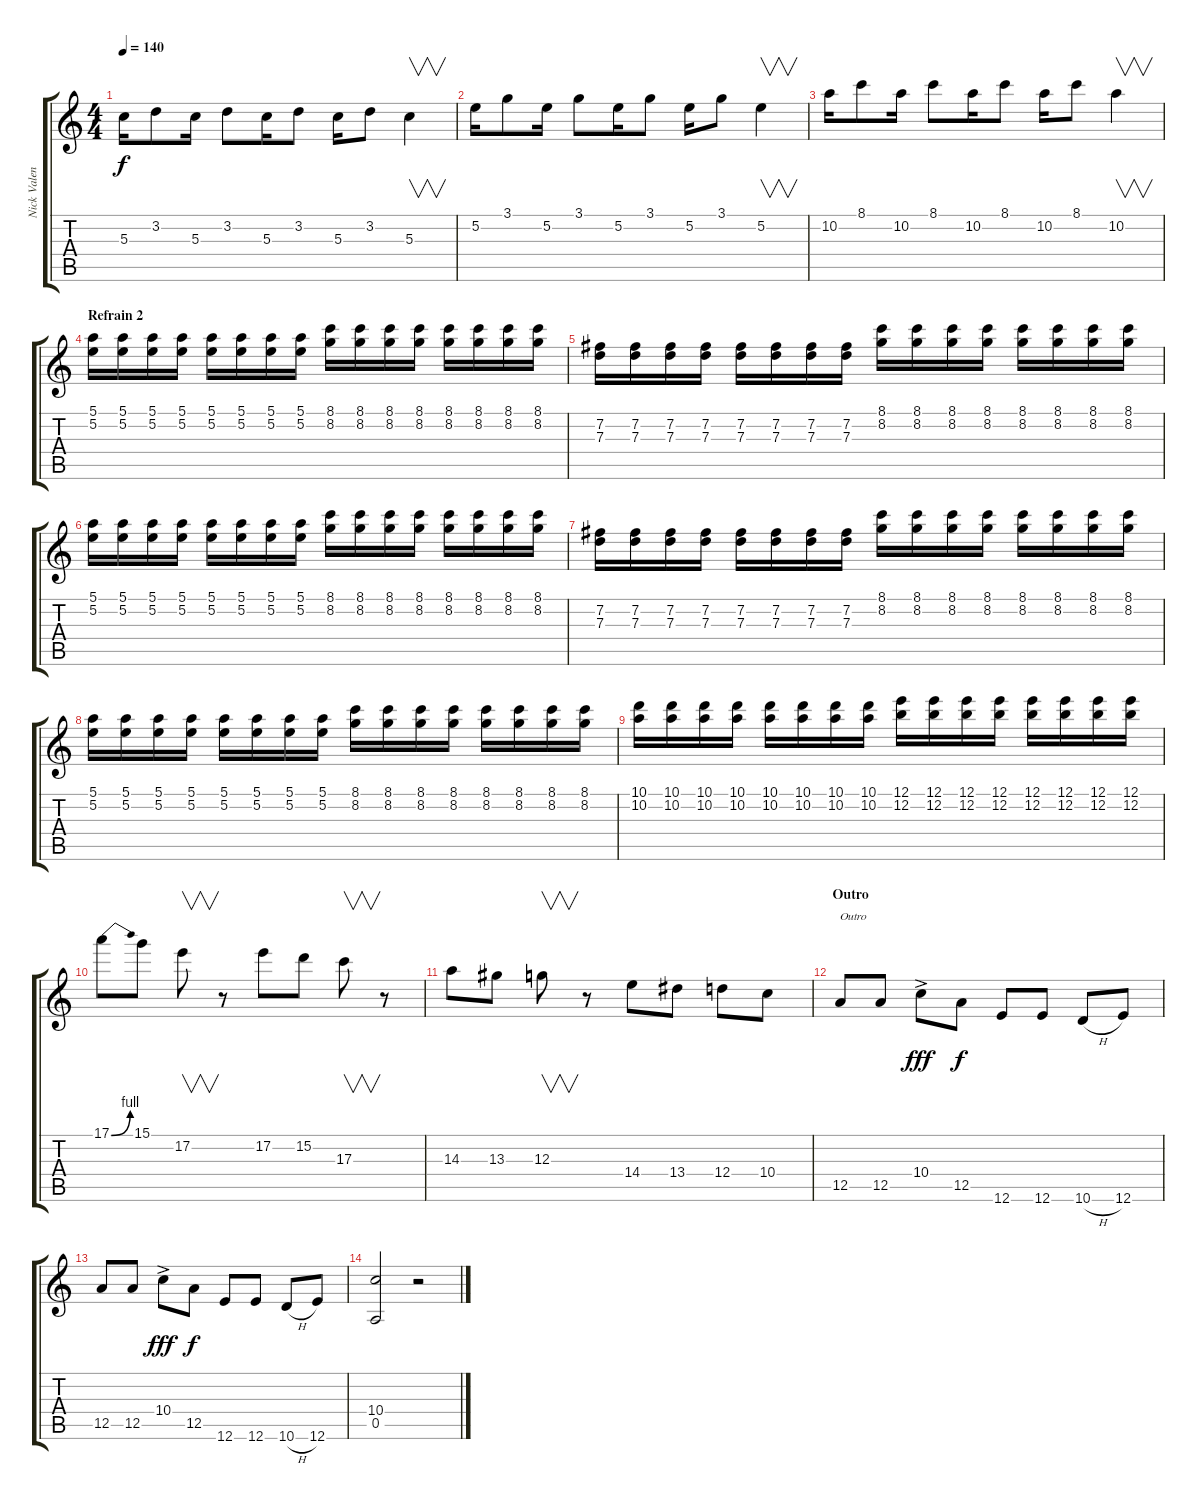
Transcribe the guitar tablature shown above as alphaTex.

\track ("Nick Valensi (right)" "Nick Valen") {instrument electricguitarclean}
\staff {score tabs}
\tuning (E4 B3 G3 D3 A2 E2) {hide}
\ts (4 4)
\tempo 140
\clef g2
\ks c
5.3.16{dy f} 3.2.8 5.3.16 3.2.8 5.3.16 3.2.8 5.3.16 3.2.8 5.3.4{v} |
5.2.16 3.1.8 5.2.16 3.1.8 5.2.16 3.1.8 5.2.16 3.1.8 5.2.4{v} |
10.2.16 8.1.8 10.2.16 8.1.8 10.2.16 8.1.8 10.2.16 8.1.8 10.2.4{v} |
\section ("" "Refrain 2")
(5.1 5.2).16 (5.1 5.2).16 (5.1 5.2).16 (5.1 5.2).16 (5.1 5.2).16 (5.1 5.2).16 (5.1 5.2).16 (5.1 5.2).16 (8.1 8.2).16 (8.1 8.2).16 (8.1 8.2).16 (8.1 8.2).16 (8.1 8.2).16 (8.1 8.2).16 (8.1 8.2).16 (8.1 8.2).16 |
(7.2 7.3).16 (7.2 7.3).16 (7.2 7.3).16 (7.2 7.3).16 (7.2 7.3).16 (7.2 7.3).16 (7.2 7.3).16 (7.2 7.3).16 (8.1 8.2).16 (8.1 8.2).16 (8.1 8.2).16 (8.1 8.2).16 (8.1 8.2).16 (8.1 8.2).16 (8.1 8.2).16 (8.1 8.2).16 |
(5.1 5.2).16 (5.1 5.2).16 (5.1 5.2).16 (5.1 5.2).16 (5.1 5.2).16 (5.1 5.2).16 (5.1 5.2).16 (5.1 5.2).16 (8.1 8.2).16 (8.1 8.2).16 (8.1 8.2).16 (8.1 8.2).16 (8.1 8.2).16 (8.1 8.2).16 (8.1 8.2).16 (8.1 8.2).16 |
(7.2 7.3).16 (7.2 7.3).16 (7.2 7.3).16 (7.2 7.3).16 (7.2 7.3).16 (7.2 7.3).16 (7.2 7.3).16 (7.2 7.3).16 (8.1 8.2).16 (8.1 8.2).16 (8.1 8.2).16 (8.1 8.2).16 (8.1 8.2).16 (8.1 8.2).16 (8.1 8.2).16 (8.1 8.2).16 |
(5.1 5.2).16 (5.1 5.2).16 (5.1 5.2).16 (5.1 5.2).16 (5.1 5.2).16 (5.1 5.2).16 (5.1 5.2).16 (5.1 5.2).16 (8.1 8.2).16 (8.1 8.2).16 (8.1 8.2).16 (8.1 8.2).16 (8.1 8.2).16 (8.1 8.2).16 (8.1 8.2).16 (8.1 8.2).16 |
(10.1 10.2).16 (10.1 10.2).16 (10.1 10.2).16 (10.1 10.2).16 (10.1 10.2).16 (10.1 10.2).16 (10.1 10.2).16 (10.1 10.2).16 (12.1 12.2).16 (12.1 12.2).16 (12.1 12.2).16 (12.1 12.2).16 (12.1 12.2).16 (12.1 12.2).16 (12.1 12.2).16 (12.1 12.2).16 |
17.1{be (bend 0 0 60 4)}.8 15.1.8 17.2.8{v} r.8 17.2.8 15.2.8 17.3.8{v} r.8 |
14.3.8 13.3.8 12.3.8{v} r.8 14.4.8 13.4.8 12.4.8 10.4.8 |
\section ("" "Outro")
12.5.8{txt "Outro"} 12.5.8 10.4{ac}.8{dy fff} 12.5.8{dy f} 12.6.8 12.6.8 10.6{h}.8 12.6.8 |
12.5.8 12.5.8 10.4{ac}.8{dy fff} 12.5.8{dy f} 12.6.8 12.6.8 10.6{h}.8 12.6.8 |
(10.4 0.5).2 r.2
